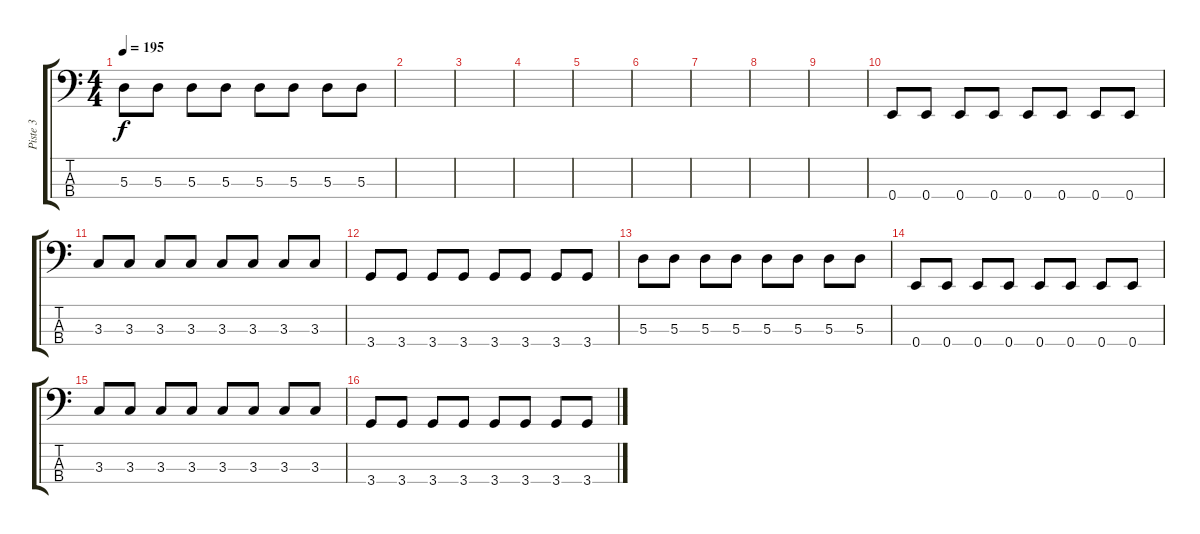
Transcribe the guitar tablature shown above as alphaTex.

\track ("Piste 3" "Piste 3") {instrument electricbassfinger}
\staff {score tabs}
\tuning (G2 D2 A1 E1) {hide}
\ts (4 4)
\tempo 195
\clef f4
\ks c
5.3.8{dy f} 5.3.8 5.3.8 5.3.8 5.3.8 5.3.8 5.3.8 5.3.8 |
|
|
|
|
|
|
|
|
0.4.8 0.4.8 0.4.8 0.4.8 0.4.8 0.4.8 0.4.8 0.4.8 |
3.3.8 3.3.8 3.3.8 3.3.8 3.3.8 3.3.8 3.3.8 3.3.8 |
3.4.8 3.4.8 3.4.8 3.4.8 3.4.8 3.4.8 3.4.8 3.4.8 |
5.3.8 5.3.8 5.3.8 5.3.8 5.3.8 5.3.8 5.3.8 5.3.8 |
0.4.8 0.4.8 0.4.8 0.4.8 0.4.8 0.4.8 0.4.8 0.4.8 |
3.3.8 3.3.8 3.3.8 3.3.8 3.3.8 3.3.8 3.3.8 3.3.8 |
3.4.8 3.4.8 3.4.8 3.4.8 3.4.8 3.4.8 3.4.8 3.4.8
